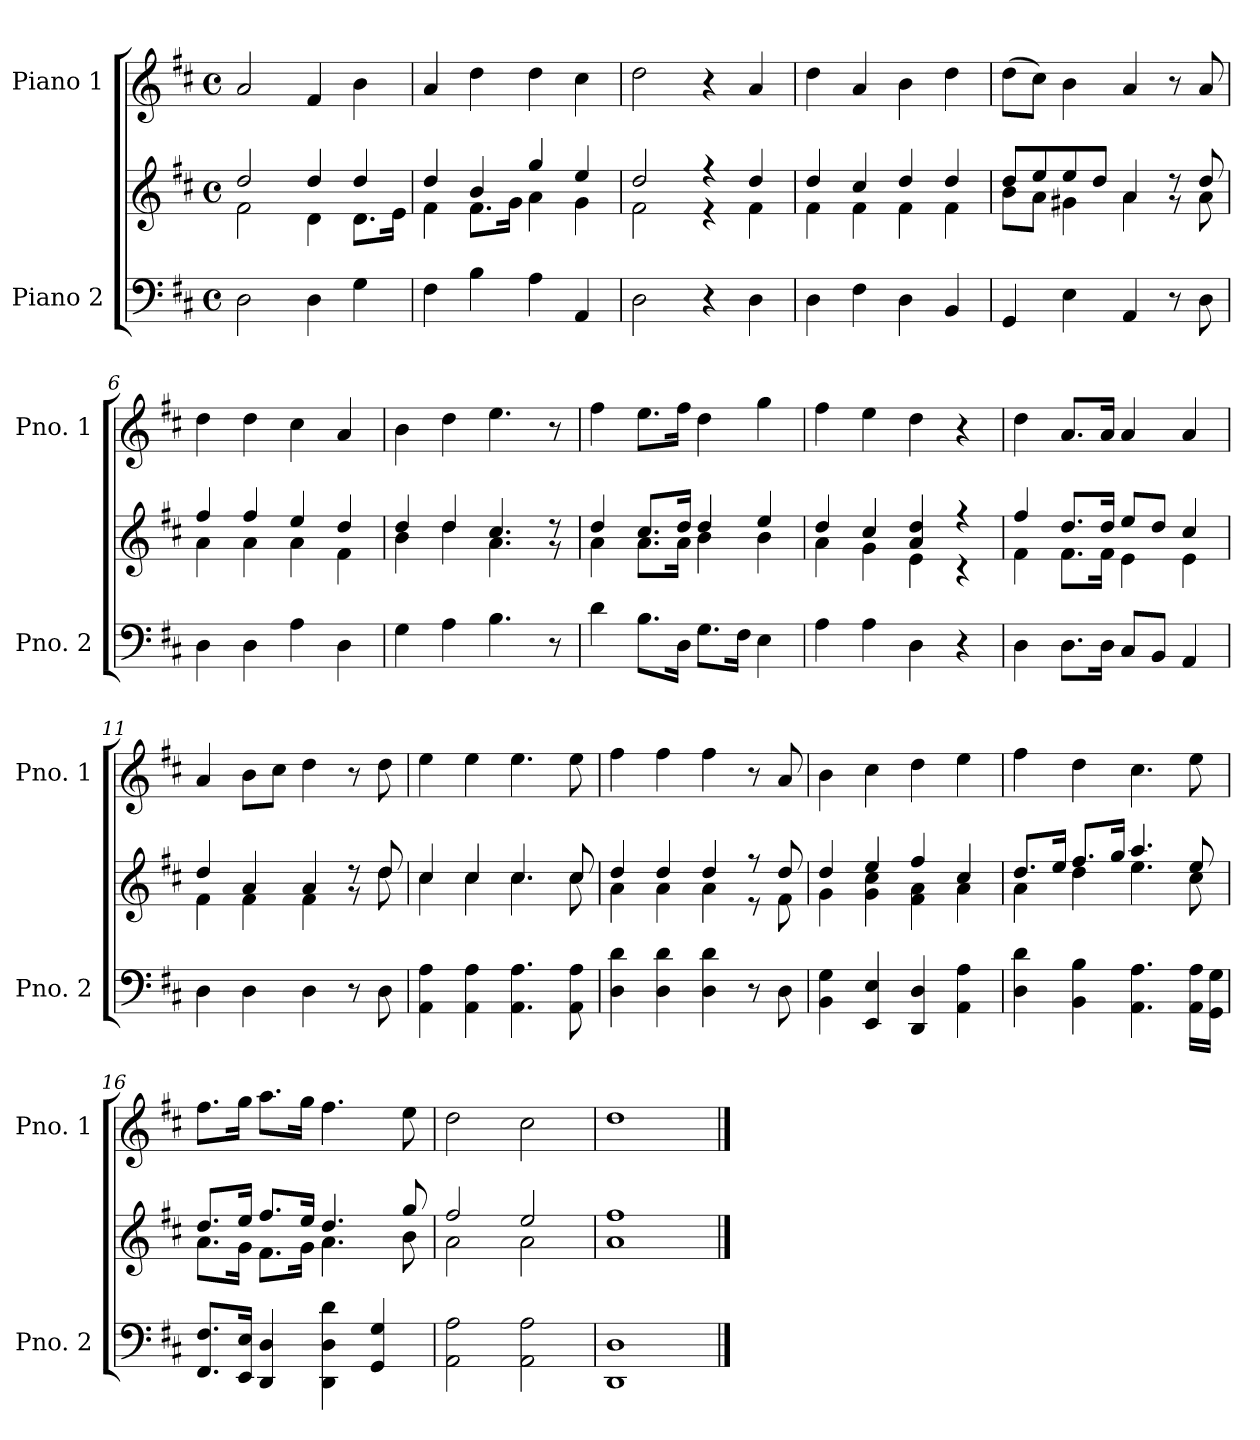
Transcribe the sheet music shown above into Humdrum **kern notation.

**kern	**kern	**kern
*part2	*part2	*part1
*staff3	*staff2	*staff1
*I"Piano 2	*	*I"Piano 1
*I'Pno. 2	*	*I'Pno. 1
*clefF4	*clefG2	*clefG2
*k[f#c#]	*k[f#c#]	*k[f#c#]
*M4/4	*M4/4	*M4/4
*met(c)	*met(c)	*met(c)
=1	=1	=1
*	*^	*
2D\	2dd/	2f#\	2a/
4D\	4dd/	4d\	4f#/
4G\	4dd/	8.d\L	4b\
.	.	16e\Jk	.
=2	=2	=2	=2
4F#\	4dd/	4f#\	4a/
4B\	4b/	8.f#\L	4dd\
.	.	16g\Jk	.
4A\	4gg/	4a\	4dd\
4AA/	4ee/	4g\	4cc#\
=3	=3	=3	=3
2D\	2dd/	2f#\	2dd\
4r	4r	4r	4r
4D\	4dd/	4f#\	4a/
=4	=4	=4	=4
4D\	4dd/	4f#\	4dd\
4F#\	4cc#/	4f#\	4a/
4D\	4dd/	4f#\	4b\
4BB/	4dd/	4f#\	4dd\
=5	=5	=5	=5
4GG/	8dd/L	8b\L	(>8dd\L
.	8ee/	8a\J	8cc#\J)
4E\	8ee/	4g#X\	4b\
.	8dd/J	.	.
4AA/	4a/	4a\	4a/
8r	8r	8r	8r
8D\	8dd/	8a\	8a/
=6	=6	=6	=6
4D\	4ff#/	4a\	4dd\
4D\	4ff#/	4a\	4dd\
4A\	4ee/	4a\	4cc#\
4D\	4dd/	4f#\	4a/
=7	=7	=7	=7
4G\	4dd/	4b\	4b\
4A\	4dd/	4dd\	4dd\
4.B\	4.cc#/	4.a\	4.ee\
8r	8r	8r	8r
=8	=8	=8	=8
4d\	4dd/	4a\	4ff#\
8.B\L	8.cc#/L	8.a\L	8.ee\L
16D\Jk	16dd/Jk	16a\Jk	16ff#\Jk
8.G\L	4dd/	4b\	4dd\
16F#\Jk	.	.	.
4E\	4ee/	4b\	4gg\
!!LO:LB:g=z
=9	=9	=9	=9
4A\	4dd/	4a\	4ff#\
4A\	4cc#/	4g\	4ee\
4D\	4a/ 4dd/	4e\	4dd\
4r	4r	4r	4r
=10	=10	=10	=10
4D\	4ff#/	4f#\	4dd\
8.D\L	8.dd/L	8.f#\L	8.a/L
16D\Jk	16dd/Jk	16f#\Jk	16a/Jk
8C#/L	8ee/L	4e\	4a/
8BB/J	8dd/J	.	.
4AA/	4cc#/	4e\	4a/
=11	=11	=11	=11
4D\	4dd/	4f#\	4a/
4D\	4a/	4f#\	8b\L
.	.	.	8cc#\J
4D\	4a/	4f#\	4dd\
8r	8r	8r	8r
8D\	8dd/	8dd\	8dd\
=12	=12	=12	=12
4AA\ 4A\	4cc#/	4cc#\	4ee\
4AA\ 4A\	4cc#/	4cc#\	4ee\
4.AA\ 4.A\	4.cc#/	4.cc#\	4.ee\
8AA\ 8A\	8cc#/	8cc#\	8ee\
=13	=13	=13	=13
4D\ 4d\	4dd/	4a\	4ff#\
4D\ 4d\	4dd/	4a\	4ff#\
4D\ 4d\	4dd/	4a\	4ff#\
8r	8r	8r	8r
8D\	8dd/	8f#\	8a/
=14	=14	=14	=14
4BB\ 4G\	4dd/	4g\	4b\
4EE/ 4E/	4ee/	4g\ 4cc#\	4cc#\
4DD/ 4D/	4ff#/	4f#\ 4a\	4dd\
4AA\ 4A\	4cc#/	4a\	4ee\
!!LO:LB:g=z
=15	=15	=15	=15
4D\ 4d\	8.dd/L	4a\	4ff#\
.	16ee/Jk	.	.
4BB\ 4B\	8.ff#/L	4dd\	4dd\
.	16gg/Jk	.	.
4.AA\ 4.A\	4.aa/	4.ee\	4.cc#\
16AA\ 16A\LL	8ee/	8cc#\	8ee\
16GG\ 16G\JJ	.	.	.
=16	=16	=16	=16
8.FF#/ 8.F#/L	8.dd/L	8.a\L	8.ff#\L
16EE/ 16E/Jk	16ee/Jk	16g\Jk	16gg\Jk
4DD/ 4D/	8.ff#/L	8.f#\L	8.aa\L
.	16ee/Jk	16g\Jk	16gg\Jk
4DD\ 4D\ 4d\	4.dd/	4.a\	4.ff#\
4GG/ 4G/	.	.	.
.	8gg/	8b\	8ee\
=17	=17	=17	=17
2AA\ 2A\	2ff#/	2a\	2dd\
2AA\ 2A\	2ee/	2a\	2cc#\
=18	=18	=18	=18
1DD 1D	1ff#	1a	1dd
*	*v	*v	*
==	==	==
*-	*-	*-
